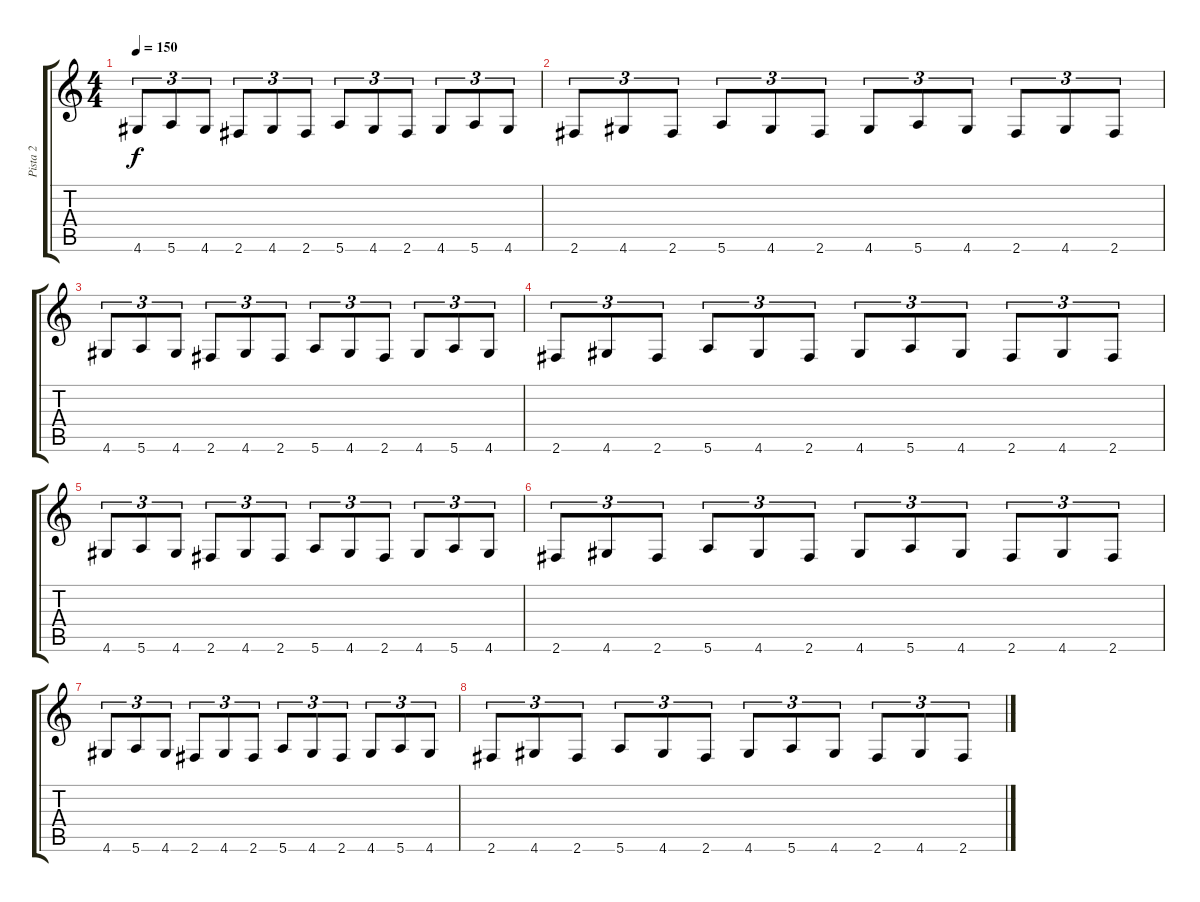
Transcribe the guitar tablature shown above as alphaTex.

\track ("Pista 2" "Pista 2") {instrument overdrivenguitar}
\staff {score tabs}
\tuning (E4 B3 G3 D3 A2 E2) {hide}
\ts (4 4)
\tempo 150
\clef g2
\ks c
4.6.8{tu (3 2) dy f} 5.6.8{tu (3 2)} 4.6.8{tu (3 2)} 2.6.8{tu (3 2)} 4.6.8{tu (3 2)} 2.6.8{tu (3 2)} 5.6.8{tu (3 2)} 4.6.8{tu (3 2)} 2.6.8{tu (3 2)} 4.6.8{tu (3 2)} 5.6.8{tu (3 2)} 4.6.8{tu (3 2)} |
2.6.8{tu (3 2)} 4.6.8{tu (3 2)} 2.6.8{tu (3 2)} 5.6.8{tu (3 2)} 4.6.8{tu (3 2)} 2.6.8{tu (3 2)} 4.6.8{tu (3 2)} 5.6.8{tu (3 2)} 4.6.8{tu (3 2)} 2.6.8{tu (3 2)} 4.6.8{tu (3 2)} 2.6.8{tu (3 2)} |
4.6.8{tu (3 2)} 5.6.8{tu (3 2)} 4.6.8{tu (3 2)} 2.6.8{tu (3 2)} 4.6.8{tu (3 2)} 2.6.8{tu (3 2)} 5.6.8{tu (3 2)} 4.6.8{tu (3 2)} 2.6.8{tu (3 2)} 4.6.8{tu (3 2)} 5.6.8{tu (3 2)} 4.6.8{tu (3 2)} |
2.6.8{tu (3 2)} 4.6.8{tu (3 2)} 2.6.8{tu (3 2)} 5.6.8{tu (3 2)} 4.6.8{tu (3 2)} 2.6.8{tu (3 2)} 4.6.8{tu (3 2)} 5.6.8{tu (3 2)} 4.6.8{tu (3 2)} 2.6.8{tu (3 2)} 4.6.8{tu (3 2)} 2.6.8{tu (3 2)} |
4.6.8{tu (3 2)} 5.6.8{tu (3 2)} 4.6.8{tu (3 2)} 2.6.8{tu (3 2)} 4.6.8{tu (3 2)} 2.6.8{tu (3 2)} 5.6.8{tu (3 2)} 4.6.8{tu (3 2)} 2.6.8{tu (3 2)} 4.6.8{tu (3 2)} 5.6.8{tu (3 2)} 4.6.8{tu (3 2)} |
2.6.8{tu (3 2)} 4.6.8{tu (3 2)} 2.6.8{tu (3 2)} 5.6.8{tu (3 2)} 4.6.8{tu (3 2)} 2.6.8{tu (3 2)} 4.6.8{tu (3 2)} 5.6.8{tu (3 2)} 4.6.8{tu (3 2)} 2.6.8{tu (3 2)} 4.6.8{tu (3 2)} 2.6.8{tu (3 2)} |
4.6.8{tu (3 2)} 5.6.8{tu (3 2)} 4.6.8{tu (3 2)} 2.6.8{tu (3 2)} 4.6.8{tu (3 2)} 2.6.8{tu (3 2)} 5.6.8{tu (3 2)} 4.6.8{tu (3 2)} 2.6.8{tu (3 2)} 4.6.8{tu (3 2)} 5.6.8{tu (3 2)} 4.6.8{tu (3 2)} |
2.6.8{tu (3 2)} 4.6.8{tu (3 2)} 2.6.8{tu (3 2)} 5.6.8{tu (3 2)} 4.6.8{tu (3 2)} 2.6.8{tu (3 2)} 4.6.8{tu (3 2)} 5.6.8{tu (3 2)} 4.6.8{tu (3 2)} 2.6.8{tu (3 2)} 4.6.8{tu (3 2)} 2.6.8{tu (3 2)}
